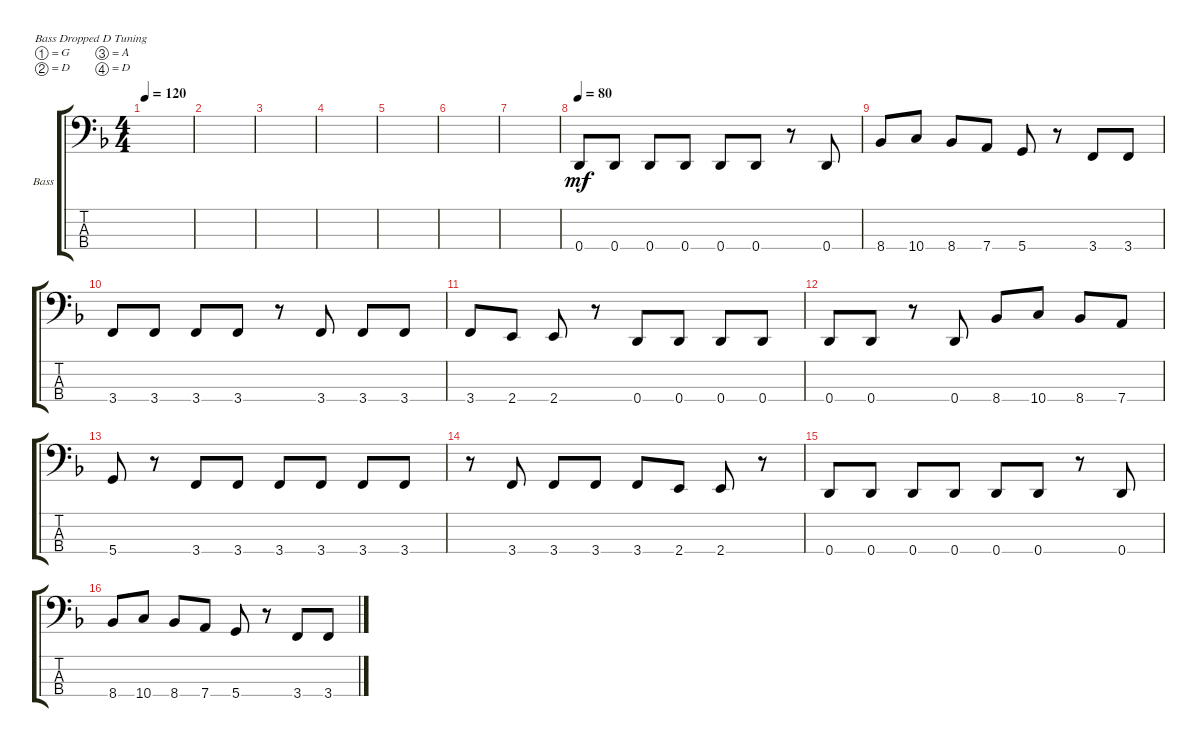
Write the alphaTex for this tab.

\defaultSystemsLayout 4
\bracketExtendMode groupsimilarinstruments
\firstSystemTrackNameOrientation horizontal
\otherSystemsTrackNameOrientation horizontal
\track ("Bass" "Bass") {instrument electricbassfinger}
\staff {score tabs}
\tuning (G2 D2 A1 D1)
\ts (4 4)
\tempo 120
\clef f4
\ks f
|
|
|
|
|
|
|
\tempo 80
0.4.8{dy mf} 0.4.8 0.4.8 0.4.8 0.4.8 0.4.8 r.8 0.4.8 |
8.4.8 10.4.8 8.4.8 7.4.8 5.4.8 r.8 3.4.8 3.4.8 |
3.4.8 3.4.8 3.4.8 3.4.8 r.8 3.4.8 3.4.8 3.4.8 |
3.4.8 2.4.8 2.4.8 r.8 0.4.8 0.4.8 0.4.8 0.4.8 |
0.4.8 0.4.8 r.8 0.4.8 8.4.8 10.4.8 8.4.8 7.4.8 |
5.4.8 r.8 3.4.8 3.4.8 3.4.8 3.4.8 3.4.8 3.4.8 |
r.8 3.4.8 3.4.8 3.4.8 3.4.8 2.4.8 2.4.8 r.8 |
0.4.8 0.4.8 0.4.8 0.4.8 0.4.8 0.4.8 r.8 0.4.8 |
8.4.8 10.4.8 8.4.8 7.4.8 5.4.8 r.8 3.4.8 3.4.8
